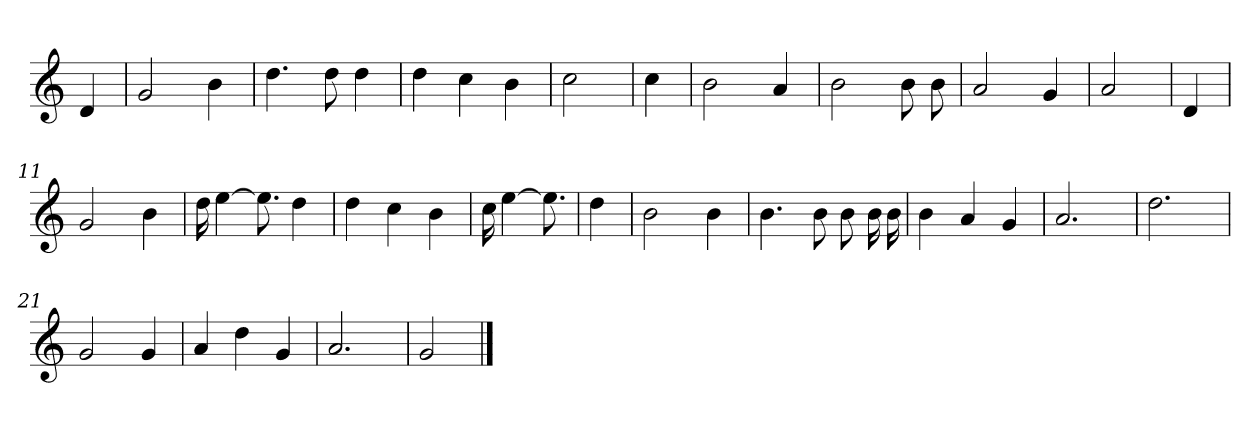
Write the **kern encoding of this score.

**kern
*part1
*staff1
*clefG2
*k[]
=
4d
=1
2g
4b
=2
4.dd
8dd
4dd
=3
4dd
4cc
4b
=4
2cc
=5
4cc
=6
2b
4a
=7
2b
8b
8b
=8
2a
4g
=9
2a
=10
4d
=11
2g
4b
=12
16dd
[4ee
8.ee]
4dd
=13
4dd
4cc
4b
=14
16cc
[4ee
8.ee]
=15
4dd
=16
2b
4b
=17
4.b
8b
8b
16b
16b
=18
4b
4a
4g
=19
2.a
=20
2.dd
=21
2g
4g
=22
4a
4dd
4g
=23
2.a
=24
2g
==
*-
